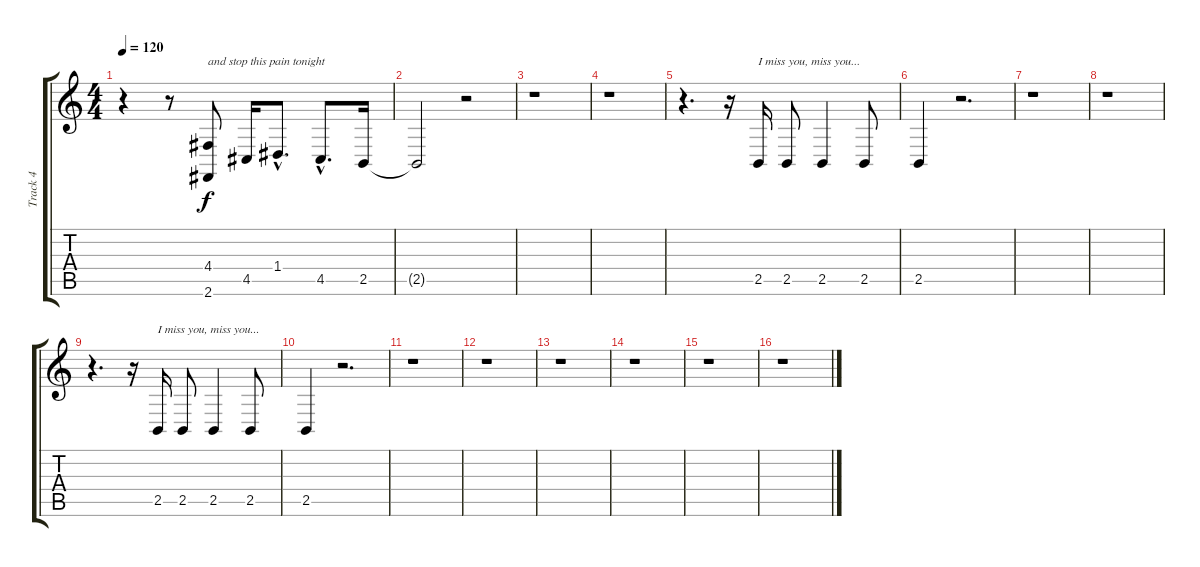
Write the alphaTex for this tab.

\track ("Track 4" "Track 4") {instrument cello}
\staff {score tabs}
\tuning (E4 B3 G3 D3 A2 E2) {hide}
\ts (4 4)
\tempo 120
\clef g2
\ks c
r.4{dy f} r.8 (4.4 2.6).8{txt "and stop this pain tonight"} 4.5.16 1.4{hac}.8{d} 4.5{hac}.8{d} 2.5.16 |
2.5{t}.2 r.2 |
r.1 |
r.1 |
r.4{d} r.16 2.5.16{txt "I miss you, miss you..."} 2.5.8 2.5.4 2.5.8 |
2.5.4 r.2{d} |
r.1 |
r.1 |
r.4{d} r.16 2.5.16{txt "I miss you, miss you..."} 2.5.8 2.5.4 2.5.8 |
2.5.4 r.2{d} |
r.1 |
r.1 |
r.1 |
r.1 |
r.1 |
r.1
